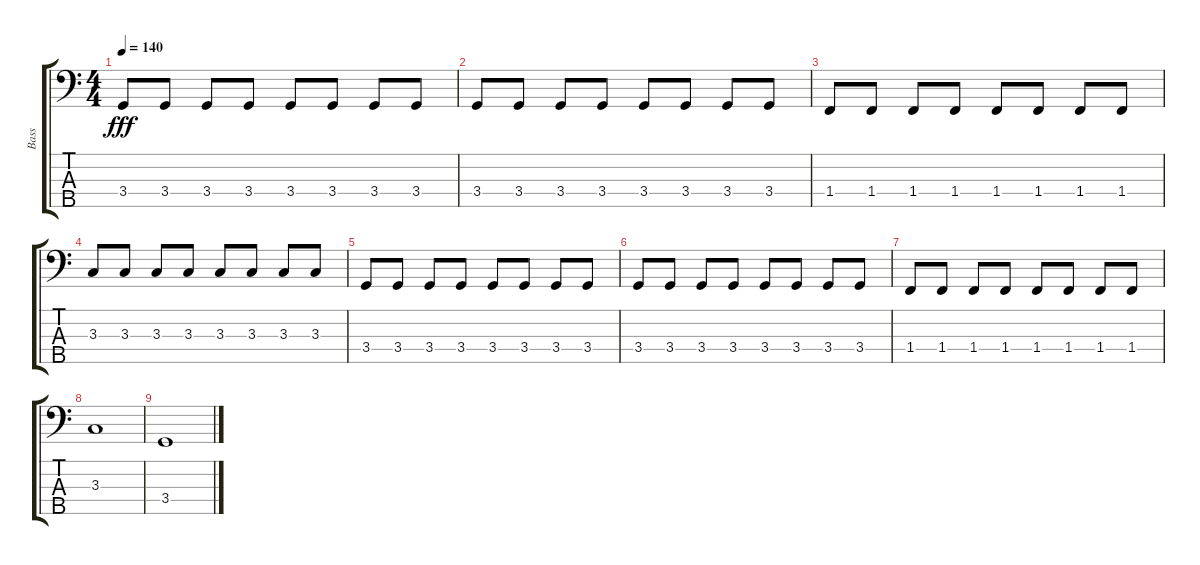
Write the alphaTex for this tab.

\track ("Bass" "Bass") {instrument electricbasspick}
\staff {score tabs}
\tuning (G2 D2 A1 E1 B0) {hide}
\ts (4 4)
\tempo 140
\clef f4
\ks c
3.4.8{dy fff} 3.4.8 3.4.8 3.4.8 3.4.8 3.4.8 3.4.8 3.4.8 |
3.4.8 3.4.8 3.4.8 3.4.8 3.4.8 3.4.8 3.4.8 3.4.8 |
1.4.8 1.4.8 1.4.8 1.4.8 1.4.8 1.4.8 1.4.8 1.4.8 |
3.3.8 3.3.8 3.3.8 3.3.8 3.3.8 3.3.8 3.3.8 3.3.8 |
3.4.8 3.4.8 3.4.8 3.4.8 3.4.8 3.4.8 3.4.8 3.4.8 |
3.4.8 3.4.8 3.4.8 3.4.8 3.4.8 3.4.8 3.4.8 3.4.8 |
1.4.8 1.4.8 1.4.8 1.4.8 1.4.8 1.4.8 1.4.8 1.4.8 |
3.3.1 |
3.4.1
